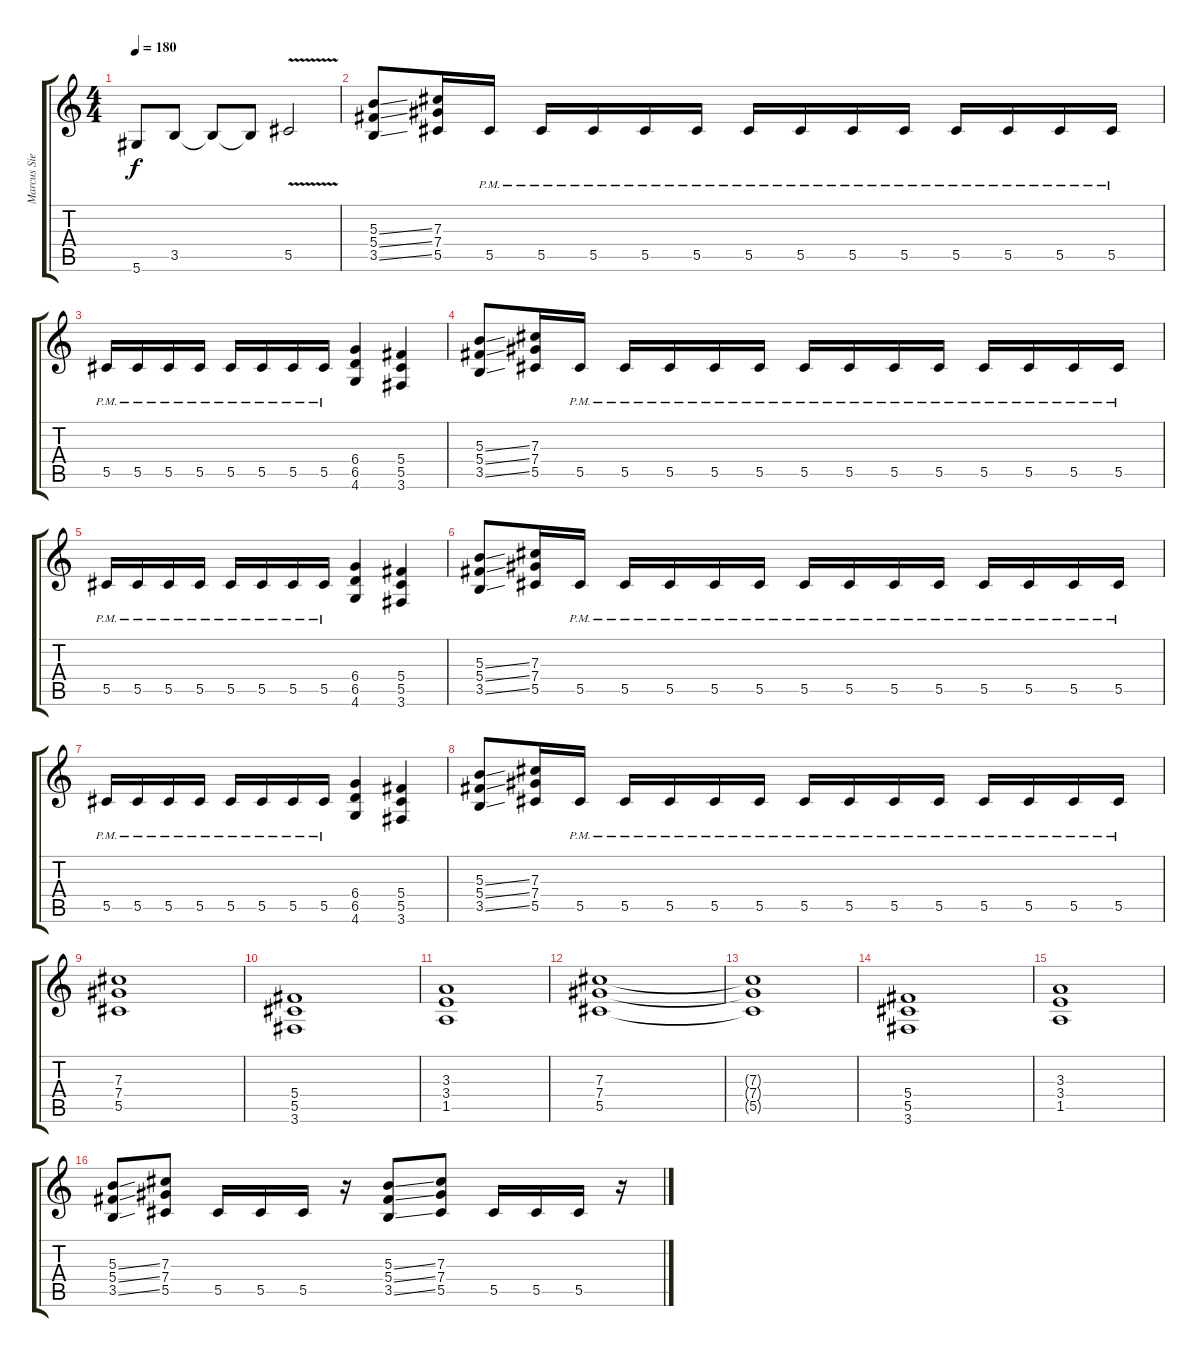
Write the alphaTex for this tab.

\track ("Marcus Siepen" "Marcus Sie") {instrument distortionguitar}
\staff {score tabs}
\tuning (Eb4 Bb3 Gb3 Db3 Ab2 Eb2) {hide}
\ts (4 4)
\tempo 180
\clef g2
\ks c
5.6{t}.8{dy f} 3.5.8 3.5{t}.8 3.5{t}.8 5.5{v}.2 |
(5.3{ss} 5.4{ss} 3.5{ss}).8 (7.3 7.4 5.5).16 5.5{pm}.16 5.5{pm}.16 5.5{pm}.16 5.5{pm}.16 5.5{pm}.16 5.5{pm}.16 5.5{pm}.16 5.5{pm}.16 5.5{pm}.16 5.5{pm}.16 5.5{pm}.16 5.5{pm}.16 5.5{pm}.16 |
5.5{pm}.16 5.5{pm}.16 5.5{pm}.16 5.5{pm}.16 5.5{pm}.16 5.5{pm}.16 5.5{pm}.16 5.5{pm}.16 (6.4 6.5 4.6).4 (5.4 5.5 3.6).4 |
(5.3{ss} 5.4{ss} 3.5{ss}).8 (7.3 7.4 5.5).16 5.5{pm}.16 5.5{pm}.16 5.5{pm}.16 5.5{pm}.16 5.5{pm}.16 5.5{pm}.16 5.5{pm}.16 5.5{pm}.16 5.5{pm}.16 5.5{pm}.16 5.5{pm}.16 5.5{pm}.16 5.5{pm}.16 |
5.5{pm}.16 5.5{pm}.16 5.5{pm}.16 5.5{pm}.16 5.5{pm}.16 5.5{pm}.16 5.5{pm}.16 5.5{pm}.16 (6.4 6.5 4.6).4 (5.4 5.5 3.6).4 |
(5.3{ss} 5.4{ss} 3.5{ss}).8 (7.3 7.4 5.5).16 5.5{pm}.16 5.5{pm}.16 5.5{pm}.16 5.5{pm}.16 5.5{pm}.16 5.5{pm}.16 5.5{pm}.16 5.5{pm}.16 5.5{pm}.16 5.5{pm}.16 5.5{pm}.16 5.5{pm}.16 5.5{pm}.16 |
5.5{pm}.16 5.5{pm}.16 5.5{pm}.16 5.5{pm}.16 5.5{pm}.16 5.5{pm}.16 5.5{pm}.16 5.5{pm}.16 (6.4 6.5 4.6).4 (5.4 5.5 3.6).4 |
(5.3{ss} 5.4{ss} 3.5{ss}).8 (7.3 7.4 5.5).16 5.5{pm}.16 5.5{pm}.16 5.5{pm}.16 5.5{pm}.16 5.5{pm}.16 5.5{pm}.16 5.5{pm}.16 5.5{pm}.16 5.5{pm}.16 5.5{pm}.16 5.5{pm}.16 5.5{pm}.16 5.5{pm}.16 |
(7.3 7.4 5.5).1 |
(5.4 5.5 3.6).1 |
(3.3 3.4 1.5).1 |
(7.3 7.4 5.5).1 |
(7.3{t} 7.4{t} 5.5{t}).1 |
(5.4 5.5 3.6).1 |
(3.3 3.4 1.5).1 |
(5.3{ss} 5.4{ss} 3.5{ss}).8 (7.3 7.4 5.5).8 5.5.16 5.5.16 5.5.16 r.16 (5.3{ss} 5.4{ss} 3.5{ss}).8 (7.3 7.4 5.5).8 5.5.16 5.5.16 5.5.16 r.16
